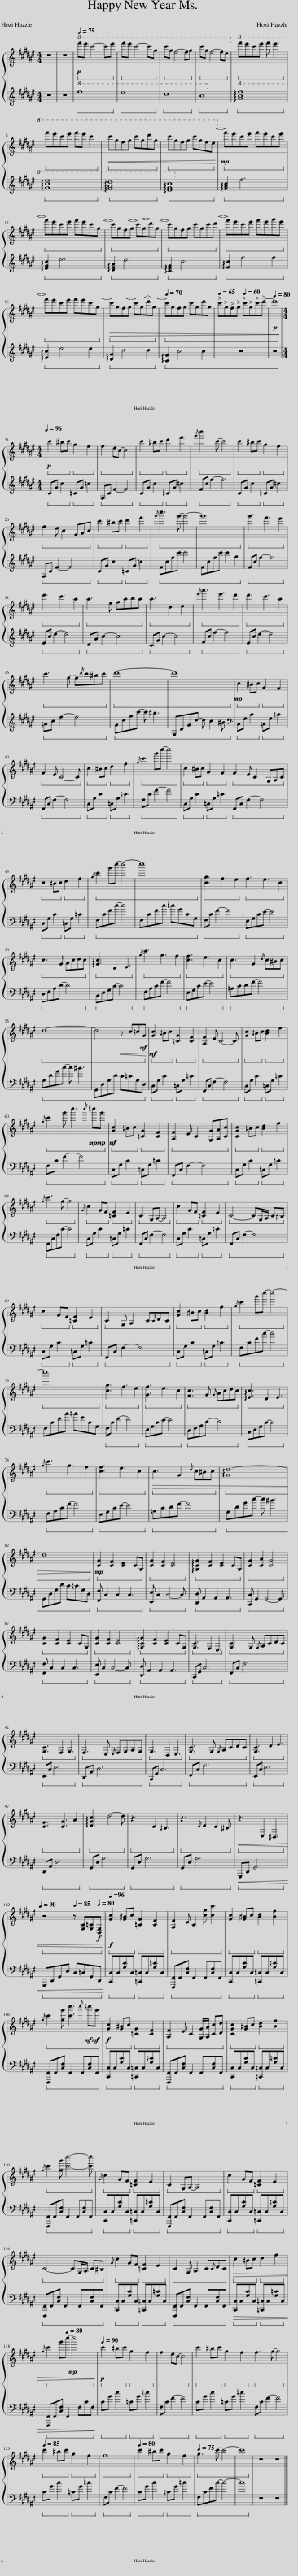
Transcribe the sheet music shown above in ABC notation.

X:1
%%score { 1 | 2 }
L:1/8
M:4/4
I:linebreak $
K:F#
V:1 treble
V:2 treble
V:1
 z8 | z8 |[Q:1/4=75]!p!!ped!!8va(! f''!ped!e'' c''4- c''e''!ped-up! |!ped! f''!ped!e'' c''4- c''g'!ped-up! |!ped! c''!ped!g' f'4- f'g'!ped-up! | %5
!ped! c''!ped!g' f'4- f'e'!8va)!!ped-up! |!ped!!8va(! f''!ped!e''c''e'' f'' e''3!ped-up! |$!ped! f''!ped!e''c''e'' f''e'' c''2!ped-up! |!ped!!<(! c''!ped!g'f'g' c''g'd''g'!ped-up! |!ped! c''!ped!g'f'g' c''g'f'e'!8va)!!<)!!ped-up! | %10
!mp!!ped! f'!ped!e'c'e' f'e'c'e'!ped-up! |$!ped! f'!ped!e'c'e' f'e'c'g!ped-up! |!ped! c'!ped!gfg c'gd'g!ped-up! |!ped! c'!ped!gfg c'gc'd'!ped-up! |!ped! f'!ped!e'c'e' f'e'g'e'!ped-up! |$ %15
!ped! f'!ped!e'c'e' f'e'c'g!ped-up! |!ped!!>(! c'!ped!gfg c'gd'g!ped-up! |[Q:1/4=70]!ped! c'!ped!gfg c'gd'g |[Q:1/4=65] c'gfg[Q:1/4=60] c'gc'd'- |!p![Q:1/4=80] d'8!>)!!ped-up! |$ %20
[M:4/4][Q:1/4=96]!p!!ped! c'2!ped! ^bc'!ped-up!!ped! g2!ped-up!!ped! f2!ped-up! |!ped! f2!ped! ec- c4!ped-up! |!ped! c'2!ped! ^bc'!ped-up!!ped! d'2!ped-up!!ped! f'2!ped-up! |!ped!{/g'} c''3!ped! c'- c'4!ped-up! |!ped! c'2!ped! ^bc'!ped-up!!ped! g2!ped-up!!ped! f2!ped-up! |$ %25
!ped! f2!ped! e c2 GAc!ped-up! |!ped! c'2!ped! ^bc'!ped-up!!ped! d'2!ped-up!!ped! f'2!ped-up! |!ped!{/g'} c''3!ped! g'- g'4-!ped-up! | g'8!ped-up! |!ped! g'3!ped! f'3 e'2!ped-up! |$ %30
!ped! f'3!ped! e'3 c'2!ped-up! |!ped! c'3!ped! g ac'd'c'!ped-up! |!ped! c'3!ped! d2 e3!ped-up! |!ped!{/g'} c''3!ped! g'3 f'2!ped-up! |!ped! f'3!ped! e'3 c'2!ped-up! |$ %35
!ped! c'3!ped! g- g{/d'}c'^bc'!ped-up! |!ped! d'8-!ped!!ped-up! | d'8!ped-up! |!mp!!ped! c2!ped! ^Bc!ped-up!!ped! G2!ped-up!!ped! F2!ped-up! |$!ped! F2!ped! E C4- C!ped-up! | %40
!ped! c2!ped! ^Bc!ped-up!!ped! d2!ped-up!!ped! f2!ped-up! |!ped!{/g} c'2!ped! g'c''- c''4!ped-up! |!ped! c2!ped! ^Bc!ped-up!!ped! G2!ped-up!!ped! F2!ped-up! |!ped! F2!ped! E C2 G,A,C!ped-up! |$!ped! c2!ped! ^Bc!ped-up!!ped! d2!ped-up!!ped! f2!ped-up! | %45
!ped!{/g} c'2!ped! g'c''- c''4-!ped-up! | c''8!ped-up! |!ped! [cg]3!ped! f3 e2!ped-up! |!ped! f3!ped! e3 c2!ped-up! |$!ped! c3!ped! G Acdc!ped-up! | %50
!ped! !arpeggio![Gc]3!ped! D2 E3!ped-up! |!ped!{/g} c'3!ped! g3 f2!ped-up! |!ped! [cf]3!ped! e3 c2!ped-up! |!ped! c3!ped! G2{/d} c^Bc!ped-up! |$!ped! d8-!ped!!ped-up! | %55
 d4!<(! z c=c!mf!G!ped-up!!<)! |!mf!!ped! [Gc]2!ped! ^Bc!ped-up!!ped! [=CG]2!ped-up!!ped! [CF]2!ped-up! |!ped! [A,F]2!ped! E C4- C!ped-up! |!ped! [Gc]2!ped! ^Bc!ped-up!!ped! [Bd]2!ped-up!!ped! f2!ped-up! |$!ped!{/g} c'2!ped! g' c''3!mp!{/c''} =c''!mp!g'!ped-up! | %60
!mf!!ped! [Gc]2!ped! ^Bc!ped-up!!ped! [=CG]2!ped-up!!ped! [CF]2!ped-up! |!ped! [A,F]2!ped! E C2 [G,G][A,A][Cc]!ped-up! |!ped! [CGc]2!ped! ^Bc!ped-up!!ped! [Bd]2!ped-up!!ped! f2!ped-up! |$!ped!{/g} c'3!ped! g- g4!ped-up! |!ped!{/G} c2!ped! GF!ped-up!!ped! [=CF]2!ped-up!!ped! E2!ped-up! | %65
!ped! C2!ped! G,A,- A,4!ped-up! |!ped! c2!ped! GF!ped-up!!ped! [=CF]2!ped-up!!ped! E2!ped-up! |!ped! C4-!ped! CG,/A,/ C^B,!ped-up! |$!ped! c2!ped! GF!ped-up!!ped! [=CF]2!ped-up!!ped! E2!ped-up! |!ped! C2!ped! G, A,2 C{/C}DC!ped-up! | %70
!ped! [Gc]2!ped! ^Bc!ped-up!!ped! [Bd]2!ped-up!!ped! f2!ped-up! |!ped!{/g} c'2!ped! g'c''- c''4-!ped-up! |$!ped! c''8!ped-up! |!ped! [cg]3!ped! f3 e2!ped-up! |!ped! [Gf]3!ped! e3 c2!ped-up! | %75
!ped! [Fc]3!ped! G{/G} Acdc!ped-up! |!ped! !arpeggio![Ec]3!ped! D2 E3!ped-up! |$!ped!{/g} c'3!ped! g3 f2!ped-up! |!ped! [cf]3!ped! e3 c2!ped-up! |!ped!!>(! c3!ped! G2{/d} c^Bc!ped-up! | %80
!ped! !arpeggio![Gd-]8!ped!!ped-up! |$ d8!>)!!ped-up! |!mp!!ped! [CG]2!ped! [CF]2 [CE]2 CG,!ped-up! |!ped! [CG]2!ped! [CF]2 [CE]4!ped-up! |!ped! !arpeggio![G,CG]2!ped! [CF]2 [CE]2 CG,!ped-up! | %85
!ped! [CG]2!ped! [CA]2 [CG]4!ped-up! |$!ped! [CG]2!ped! [CF]2 [CE]2 CG,!ped-up! |!ped! [CG]2!ped! [CF]2 [CE]4!ped-up! |!ped! !arpeggio![G,CG]2!ped! [CF]2 [CE]2 CG,!ped-up! |!ped! [G,C]3!ped! F,2 E,3!ped-up! | %90
!ped! [G,C]3!ped! G,{/G,} A,CDC!ped-up! |$!ped! [G,C]3!ped! F,2 G,3!ped-up! |!ped! F,3!ped! E,{/E,} F,G,A,G,!ped-up! |!ped! G,3!ped! D,2 E,3!ped-up! |!ped! [G,C]3!ped! G,{/G,} A,CDC!ped-up! | %95
!ped! [G,C]3!ped! D2 E3!ped-up! |$!ped! [CF]3!ped! [CG]3 A2!ped-up! |!ped! !arpeggio![DGc]3!ped! d4- d!ped-up! |!ped! z3!ped! C2 ^B,3!ped-up! |!ped! z3!ped!{/C} D2 C2 ^B,!ped-up! | %100
!ped!!<(! z3!ped! C,2 ^B,,3!ped-up! |$[Q:1/4=90]!ped! z4!ped![Q:1/4=85] z [G,C][G,=C]!f![Q:1/4=80][D,G,]!ped-up!!<)!!ped-up! |!f![Q:1/4=96]!ped! [Gc]2!ped! [G^B]c!ped-up!!ped! [=CG]2!ped-up!!ped! [CF]2!ped-up! |!ped! [A,F]2!ped! E C2 [c-g] [cc']2!ped-up! |!ped! [Gc]2!ped! [G^B]c!ped-up!!ped! [Bd]2!ped-up!!ped! [Bf]2!ped-up! |$ %105
!ped!{/g} c'2!ped! [gg'] [c'c'']3!mf!{/c''} =c''!mf!g'!ped-up! |!f!!ped! [Gc]2!ped! [G^B]c!ped-up!!ped! [=CG]2!ped-up!!ped! [CF]2!ped-up! |!ped! [A,F]2!ped! E C2 [G,G]/[A,A]/ [Cc][Dd]!ped-up! |!ped! [CGc]2!ped! [G^B]c!ped-up!!ped! [Bd]2!ped-up!!ped! [Bf]2!ped-up! |$!ped!{/g} c'2!ped! [gg'] [c'c'']4- [c'c'']!ped-up! | %110
!ped!{/G} c2!ped! GF!ped-up!!ped! [=CF]2!ped-up!!ped! E2!ped-up! |!ped! C2!ped! G,A,- A,4!ped-up! |!ped! c2!ped! GF!ped-up!!ped! [=CF]2!ped-up!!ped! E2!ped-up! |$!ped! C4-!ped! CG,/A,/ C^B,!ped-up! |!ped!{/G} c2!ped! GF!ped-up!!ped! [=CF]2!ped-up!!ped! E2!ped-up! | %115
!ped! C2!ped! G, A,2 C{/C}DC!ped-up! |!ped!!>(! c2!ped! ^Bc!ped-up!!ped! d2!ped-up!!ped! f2!ped-up! |$!ped!{/g} c'2!ped! g'[Q:1/4=80]c''-!mp! c''4!ped-up!!>)!!ped-up! |!p![Q:1/4=90]!ped! c'2!ped! ^bc'!ped-up!!ped! g2!ped-up!!ped! f2!ped-up! |!ped! f2!ped! ec- c4!ped-up! | %120
!ped! c'2!ped! ^bc'!ped-up!!ped! g2!ped-up!!ped! f2!ped-up! |!ped! f3!ped! g- g4!ped-up! |$[Q:1/4=85]!ped! c'2!ped! ^bc'!ped-up!!ped! g2!ped-up!!ped! f2!ped-up! |!ped! f8!ped!!ped-up! |[Q:1/4=80]!ped! c'2!ped! ^bc'!ped-up!!ped! g2!ped-up!!ped! f2!ped-up! | %125
[Q:1/4=75]!ped! g3!ped! c'- c'4-!ped-up! | c'8!ped-up! | z8 | z8 |] %129
V:2
 z8 | z8 |!8va(! f'8 | e'8 | d'8 | %5
 c'8!8va)! |!8va(! !arpeggio![ac'f']8 |$ !arpeggio![gc'e']8 | !arpeggio![fad']8 | !arpeggio![egc']8!8va)! | %10
 !arpeggio![FAc]2 f6 |$ !arpeggio![EGc]2 e6 | !arpeggio![DFA]2 d6 | !arpeggio![CEG]2 c6 | !arpeggio![Fc]2 f4 f2 |$ %15
 !arpeggio![Ec]2 e4 e2 | !arpeggio![DA]2 d4 d2 | !arpeggio![CG]2 c4 c2 | z8 | z8 |$ %20
[M:4/4] CG c2 =CG =c2 | F,C F2- F4 | CG c2 =CG =c2 | Fc f2- f4 | CG c2 =CG =c2 |$ %25
 F,C F2- F4 | CG c2 =CG =c2 | Fcfc'- c'4 | Fcfc'- c'2 g2 | Fc f2- f4 |$ %30
 Ec e2- e4 | DA c2- c4 | CG c2- c4 | Fc f2- f4 | Ec e2- e4 |$ %35
 =Ac f2- f4 | Gdgc'- c' ^b3 | G,DGd- d c2 ^B |[K:bass] C,G, C2 =C,G, =C2 |$ F,,C, F,2- F,4 | %40
 C,G, C2 =C,G, =C2 | F,C F2- F4 | C,G, C2 =C,G, =C2 | F,,C, F,2- F,4 |$ C,G, C2 =C,G, =C2 | %45
 F,CFc- c4 | F,CFc =cGCG, | F,C F2- F4 | E,G,CE- E4 |$ D,F,A,D- D4 | %50
 C,E,G,C- C4 | F,A,CF- F4 | E,G,CE- E4 | =A,CDF- F4 |$ G,DGc- c ^B3 | %55
 G,,D,G,D C=CG,D, | C,G, C2 =C,G, =C2 | F,,C, F,2- F,4 | C,G, C2 =C,G, =C2 |$ F,C F2- F4 | %60
 C,G, C2 =C,G, =C2 | F,,C, F,2- F,4 | C,G, C2 =C,G, =C2 |$ F,,C,F,C- C4 | C,G, C2 =C,G, =C2 | %65
 F,,C, F,2- F,4 | C,G, C2 =C,G, =C2 | F,,C, F,2- F,4 |$ C,G, C2 =C,G, =C2 | F,,C, F,2- F,4 | %70
 C,G, C2 =C,G, =C2 | F,CFc- c4 |$ F,CFc =cGCG, | F,C F2- F4 | E,G,CE- E4 | %75
 D,F,A,D- D4 | C,E,G,C- C4 |$ F,A,CF- F4 | E,G,CE- E4 | =A,CDF- F4 | %80
 G,DGc- c ^B3 |$ G,,D,G,D C=CG,D, | [F,,F,] C,2 C,2 C,3 | [E,,E,] C,2 C,4- C, | [D,,D,] A,,2 A,,2 A,,3 | %85
 [C,,C,] G,,2 G,,4- G,, |$ [F,,F,] C,2 C,2 C,3 | [E,,E,] C,2 C,4- C, | [D,,D,] A,,2 A,,2 A,,3 | C,,G,, C,6 | %90
 F,,C, F,6 |$ E,,C, E,6 | D,,A,, D,6 | C,,G,, C,6 | F,,C, F,6 | %95
 E,,C, E,6 |$ D,,A,, D,6 | G,,D, G,6 | G,,D, G,6 | G,,D, G,6 | %100
!<(! G,,,D,, G,,6 |$ G,,,D,,G,,D, C,=C,G,,D,,!<)! | [C,,C,]C,[G,C]C, [=C,,=C,]C,[G,=C]C, | [F,,,F,,]F,,[C,F,] F,,2 F,,[C,F,]F,, | [C,,C,]C,[G,C]C, [=C,,=C,]C,[G,=C]C, |$ %105
 [F,,,F,,]F,,[C,F,] F,,2 F,,[C,F,]F,, | [C,,C,]C,[G,C]C, [=C,,=C,]C,[G,=C]C, | [F,,,F,,]F,,[C,F,] F,,2 F,,[C,F,]F,, | [C,,C,]C,[G,C]C, [=C,,=C,]C,[G,=C]C, |$ [F,,,F,,]F,,[C,F,] F,,2 F,,[C,F,]F,, | %110
 [C,,C,]C,[G,C]C, [=C,,=C,]C,[G,=C]C, | [F,,,F,,]F,,[C,F,] F,,2 F,,[C,F,]F,, | [C,,C,]C,[G,C]C, [=C,,=C,]C,[G,=C]C, |$ [F,,,F,,]F,,[C,F,] F,,2 F,,[C,F,]F,, | [C,,C,]C,[G,C]C, [=C,,=C,]C,[G,=C]C, | %115
 [F,,,F,,]F,,[C,F,] F,,2 F,,[C,F,]F,, |!>(! [C,,C,]C,[G,C]C, [=C,,=C,]C,[G,=C]C, |$ [F,,,F,,]F,,[C,F,] F,,2 F,CF,!>)! | CG c2 =CG =c2 | F,C F2- F4 | %120
 CG c2 =CG =c2 | F,C F2- F4 |$ CG c2 =CG =c2 | F,C F2- F4 | CG c2 =CG =c2 | %125
 F,CFc- c4- | c8 | z8 | z8 |] %129
